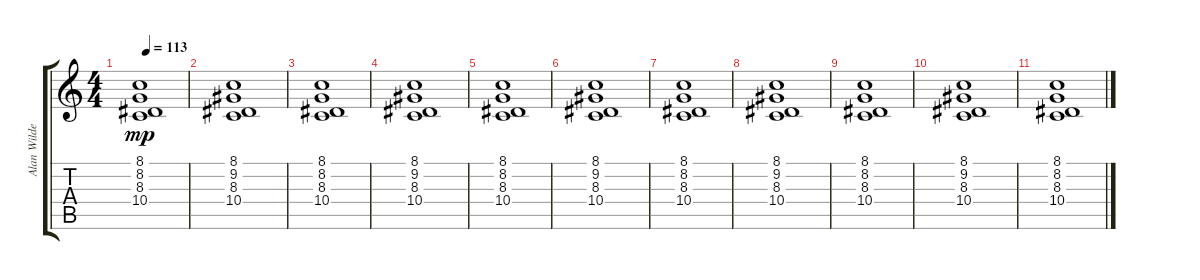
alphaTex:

\track ("Alan Wilder - Choir Pad" "Alan Wilde") {instrument pad4choir}
\staff {score tabs}
\tuning (E4 B3 G3 D3 A2 E2) {hide}
\ts (4 4)
\tempo 113
\clef g2
\ks c
(8.1 8.2 8.3 10.4).1{dy mp} |
(8.1 9.2 8.3 10.4).1 |
(8.1 8.2 8.3 10.4).1 |
(8.1 9.2 8.3 10.4).1 |
(8.1 8.2 8.3 10.4).1 |
(8.1 9.2 8.3 10.4).1 |
(8.1 8.2 8.3 10.4).1{volume 0} |
(8.1 9.2 8.3 10.4).1 |
(8.1 8.2 8.3 10.4).1 |
(8.1 9.2 8.3 10.4).1 |
(8.1 8.2 8.3 10.4).1
